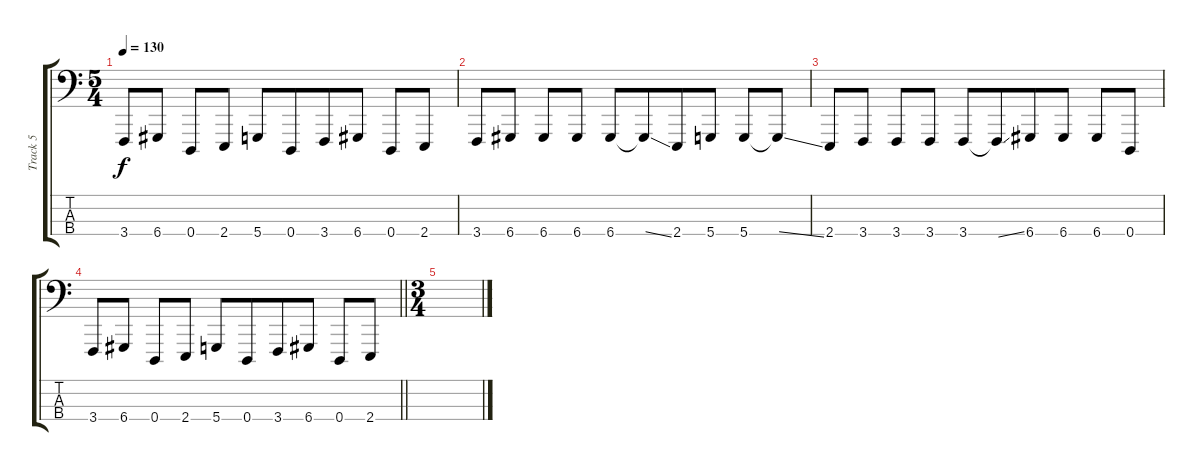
\track ("Track 5" "Track 5") {instrument lead8bassandlead}
\staff {score tabs}
\tuning (F2 C2 G1 D1) {hide}
\ts (5 4)
\tempo 130
\clef f4
\ks c
3.4.8{dy f} 6.4.8 0.4.8 2.4.8{beam split} 5.4.8 0.4.8{beam merge} 3.4.8 6.4.8{beam split} 0.4.8 2.4.8 |
3.4.8 6.4.8 6.4.8 6.4.8{beam split} 6.4.8 6.4{ss t}.8{beam merge} 2.4.8 5.4.8{beam split} 5.4.8 5.4{ss t}.8 |
2.4.8 3.4.8 3.4.8 3.4.8{beam split} 3.4.8 3.4{ss t}.8{beam merge} 6.4.8 6.4.8{beam split} 6.4.8 0.4.8 |
\barLineRight lightlight
3.4.8 6.4.8 0.4.8 2.4.8{beam split} 5.4.8 0.4.8{beam merge} 3.4.8 6.4.8{beam split} 0.4.8 2.4.8 |
\ts (3 4)
\section ("" "")
